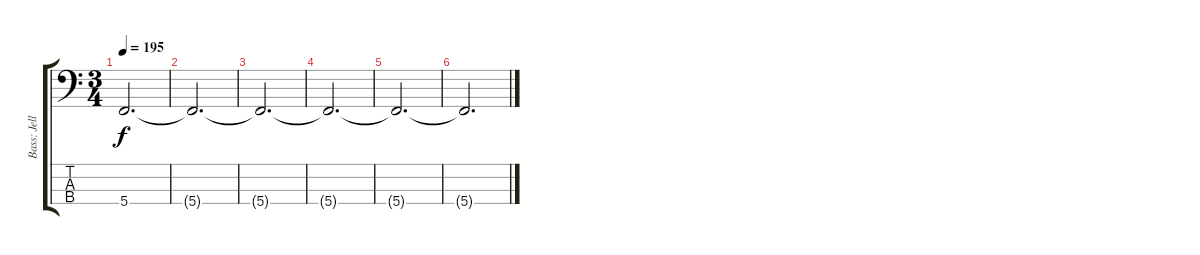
\track ("Bass: Jelle" "Bass: Jell") {instrument electricbasspick}
\staff {score tabs}
\tuning (F2 C2 G1 C1) {hide}
\ts (3 4)
\tempo 195
\clef f4
\ks c
5.4{t}.2{d dy f} |
5.4{t}.2{d volume 0} |
5.4{t}.2{d} |
5.4{t}.2{d} |
5.4{t}.2{d} |
5.4{t}.2{d}
